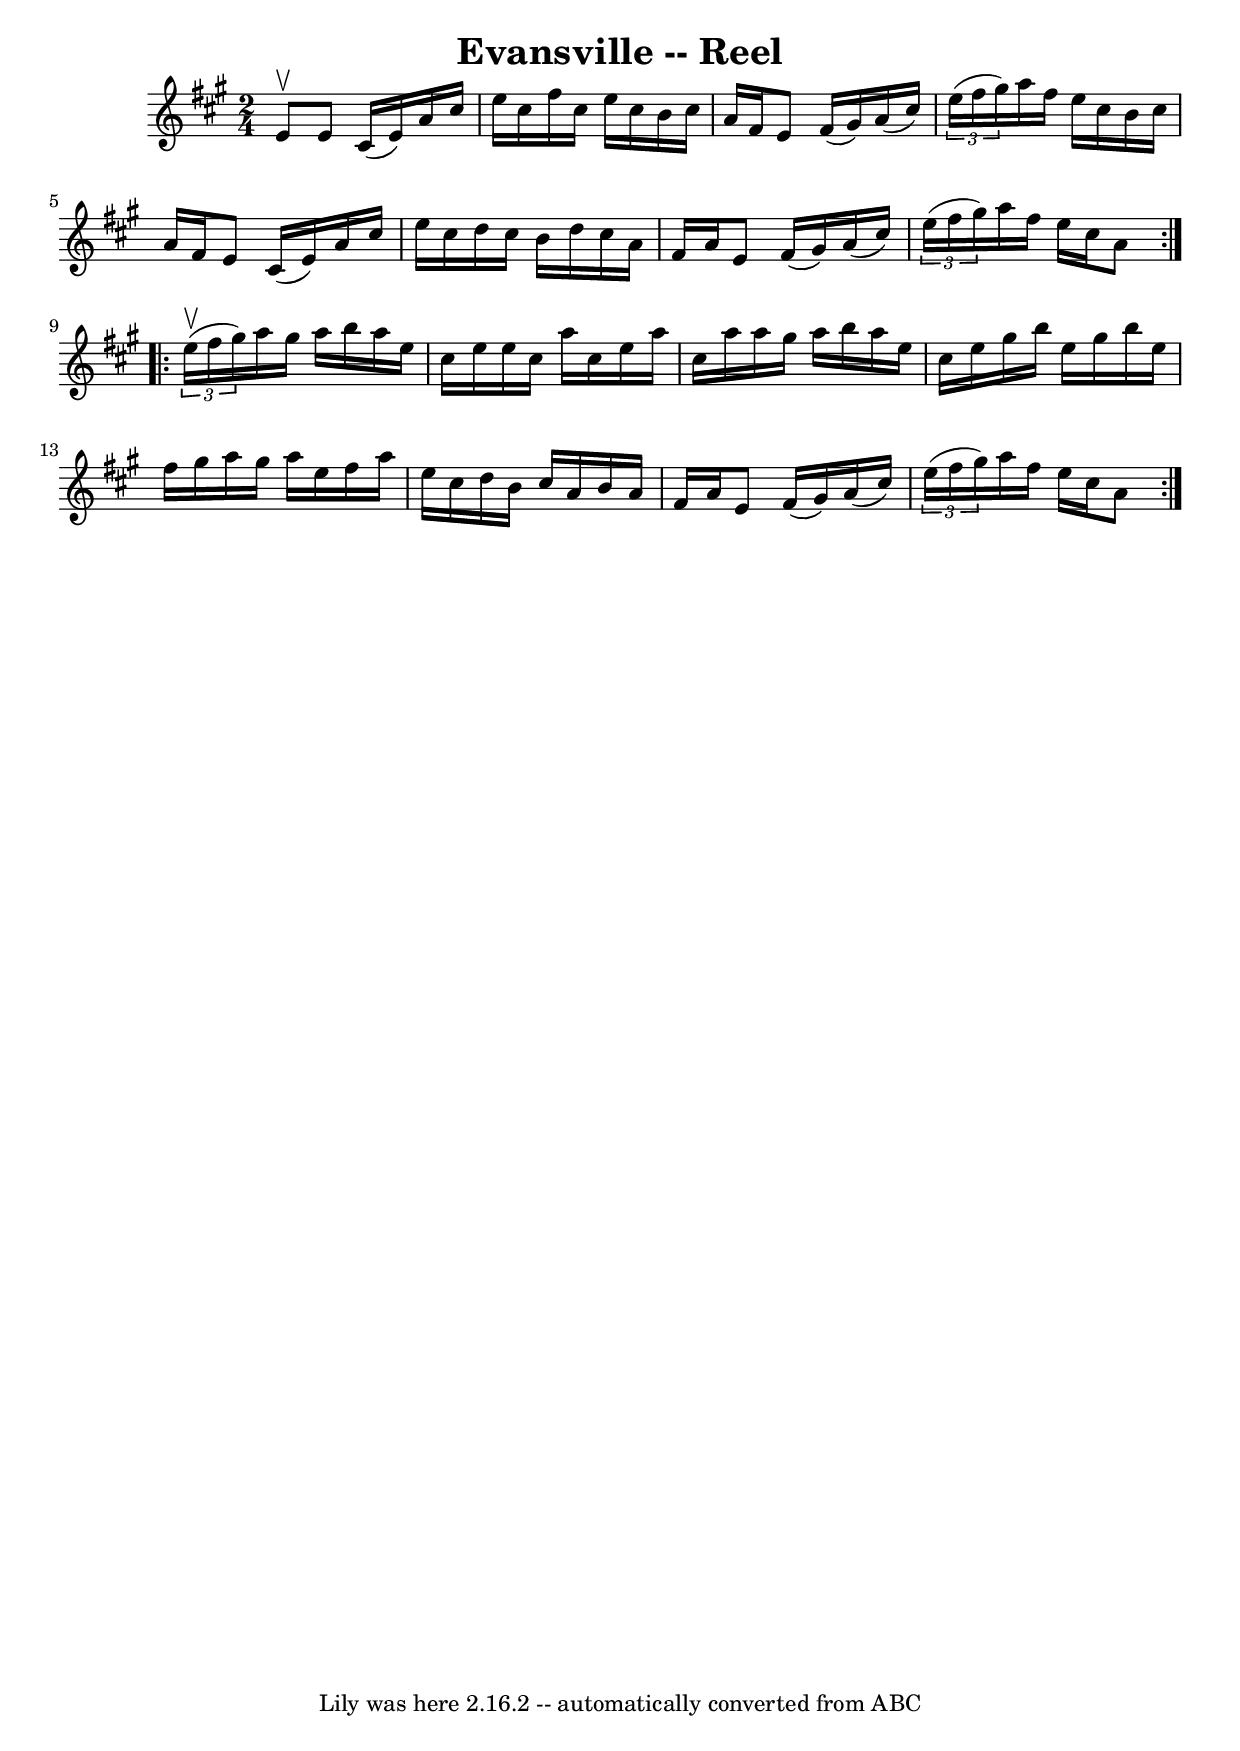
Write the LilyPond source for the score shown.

\version "2.16.2"
\include "Mammoth.ily"
\header {
  %% book = "Ryan's Mammoth Collection"
  crossRefNumber = "1"
  footnotes = "\\\\255"
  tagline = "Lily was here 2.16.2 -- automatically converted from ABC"
  title = "Evansville -- Reel"

}
voicedefault =  {



  \repeat volta 2 {

    \time 2/4 
    \key a \major
    e'8^\upbow |
    e'8 cis'16 (e'16)   
    a'16 cis''16 e''16 cis''16    |
    fis''16 cis''16 e''16   
    cis''16 b'16 cis''16 a'16 fis'16    |
    e'8 fis'16 (
    gis'16) a'16 (cis''16)   \times 2/3 { e''16 (fis''16 gis''16 
					  ) 
					}   |
    a''16 fis''16 e''16 cis''16 b'16 cis''16    
    a'16 fis'16    |
    e'8 cis'16 (e'16) a'16 cis''16    
    e''16 cis''16    |
    d''16 cis''16 b'16 d''16 cis''16    
    a'16 fis'16 a'16    |
    e'8 fis'16 (gis'16) a'16 (
    cis''16)   \times 2/3 { e''16 (fis''16 gis''16) 
			  }   |
    
    a''16 fis''16 e''16 cis''16 a'8    
  }     
  \repeat volta 2 {
    
    \times 2/3 { e''16^\upbow(fis''16 gis''16) 
	       } |
    a''16    
    gis''16 a''16 b''16 a''16 e''16 cis''16 e''16    |
    
    e''16 cis''16 a''16 cis''16 e''16 a''16 cis''16 a''16     |
    a''16 gis''16 a''16 b''16 a''16 e''16 cis''16    
    e''16    |
    gis''16 b''16 e''16 gis''16 b''16 e''16    
    fis''16 gis''16    |
    a''16 gis''16 a''16 e''16    
    fis''16 a''16 e''16 cis''16    |
    d''16 b'16 cis''16    
    a'16 b'16 a'16 fis'16 a'16    |
    e'8 fis'16 (gis'16) a'16 (cis''16)   \times 2/3 { e''16 (fis''16 gis''16) 
				   }    |
    a''16 fis''16 e''16 cis''16 a'8    
  }   

}

\score{
  <<

    \context Staff="default"
    {
      \voicedefault 
      
    }

  >>
  \layout {
    
  }
  \midi {
  }

}
